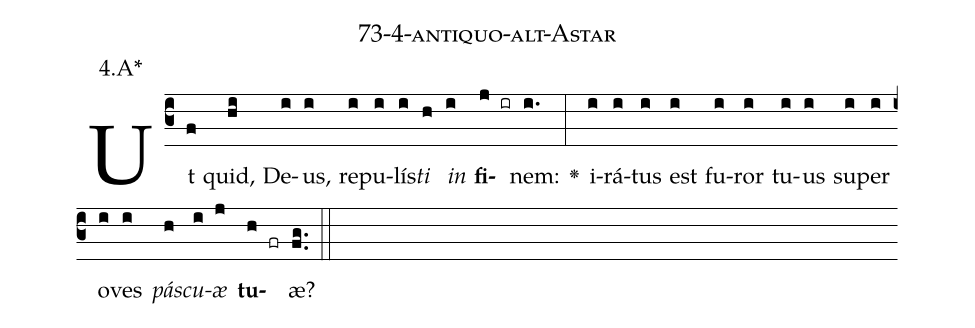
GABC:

name: 73-4-antiquo-alt-Astar;
annotation: 4.A*;
%%
(c3)Ut(f) quid,(hi) De(i)us,(i) re(i)pu(i)lís(i)<i>ti</i>(h) <i>in</i>(i) <b>fi</b>(j ir)nem:(i.) <v>\greheightstar</v>(:) i(i)rá(i)tus(i) est(i) fu(i)ror(i) tu(i)us(i) su(i)per(i) o(i)ves(i) <i>pás</i>(h)<i>cu</i>(i)<i>æ</i>(j) <b>tu</b>(h fr)æ?(fg..) (::)


%E(i) u(h) o(i) u(j) a(h) e.(fg..) (::)
